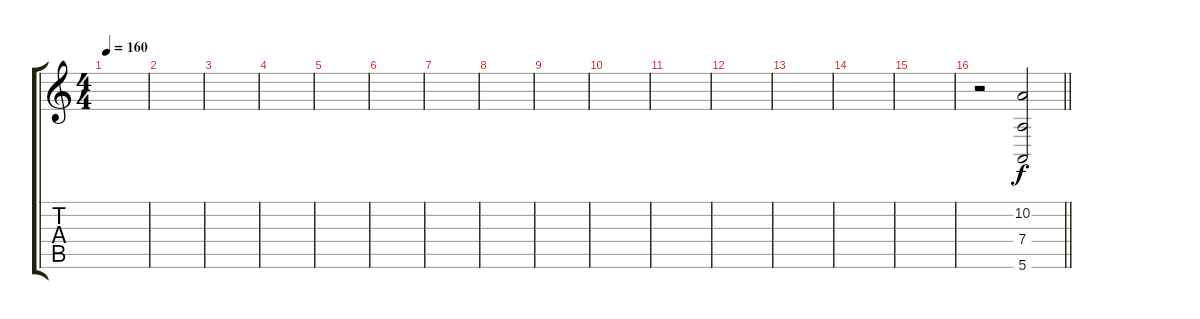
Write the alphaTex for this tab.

\track "" {instrument reversecymbal}
\staff {score tabs}
\tuning (E4 B3 G3 D3 A2 E2) {hide}
\ts (4 4)
\section ("" "")
\tempo 160
\clef g2
\ks c
|
|
|
|
|
|
|
|
|
|
|
|
|
|
|
\barLineRight lightlight
r.2 (10.2 7.4 5.6).2
